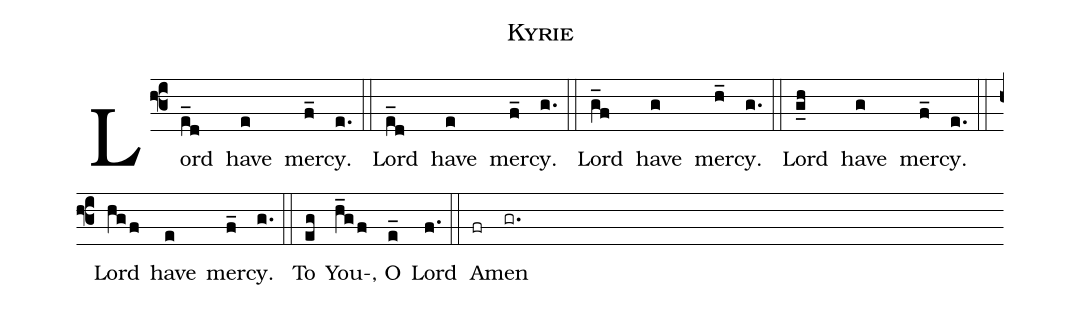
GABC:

name: Kyrie;
%%
(f3) Lord(e_d) have(e) mer(f_)cy.(e.) (::)
Lord(e_d) have(e) mer(f_)cy.(g.) (::)
Lord(g_f) have(g) mer(h_)cy.(g.) (::)
Lord(g_h) have(g) mer(f_)cy.(e.) (::)
Lord(hgf) have(e) mer(f_)cy.(g.) (::)
To(eg) You(h_gf), O(e_) Lord(f.) (::)
A(fr)men(gr.)
